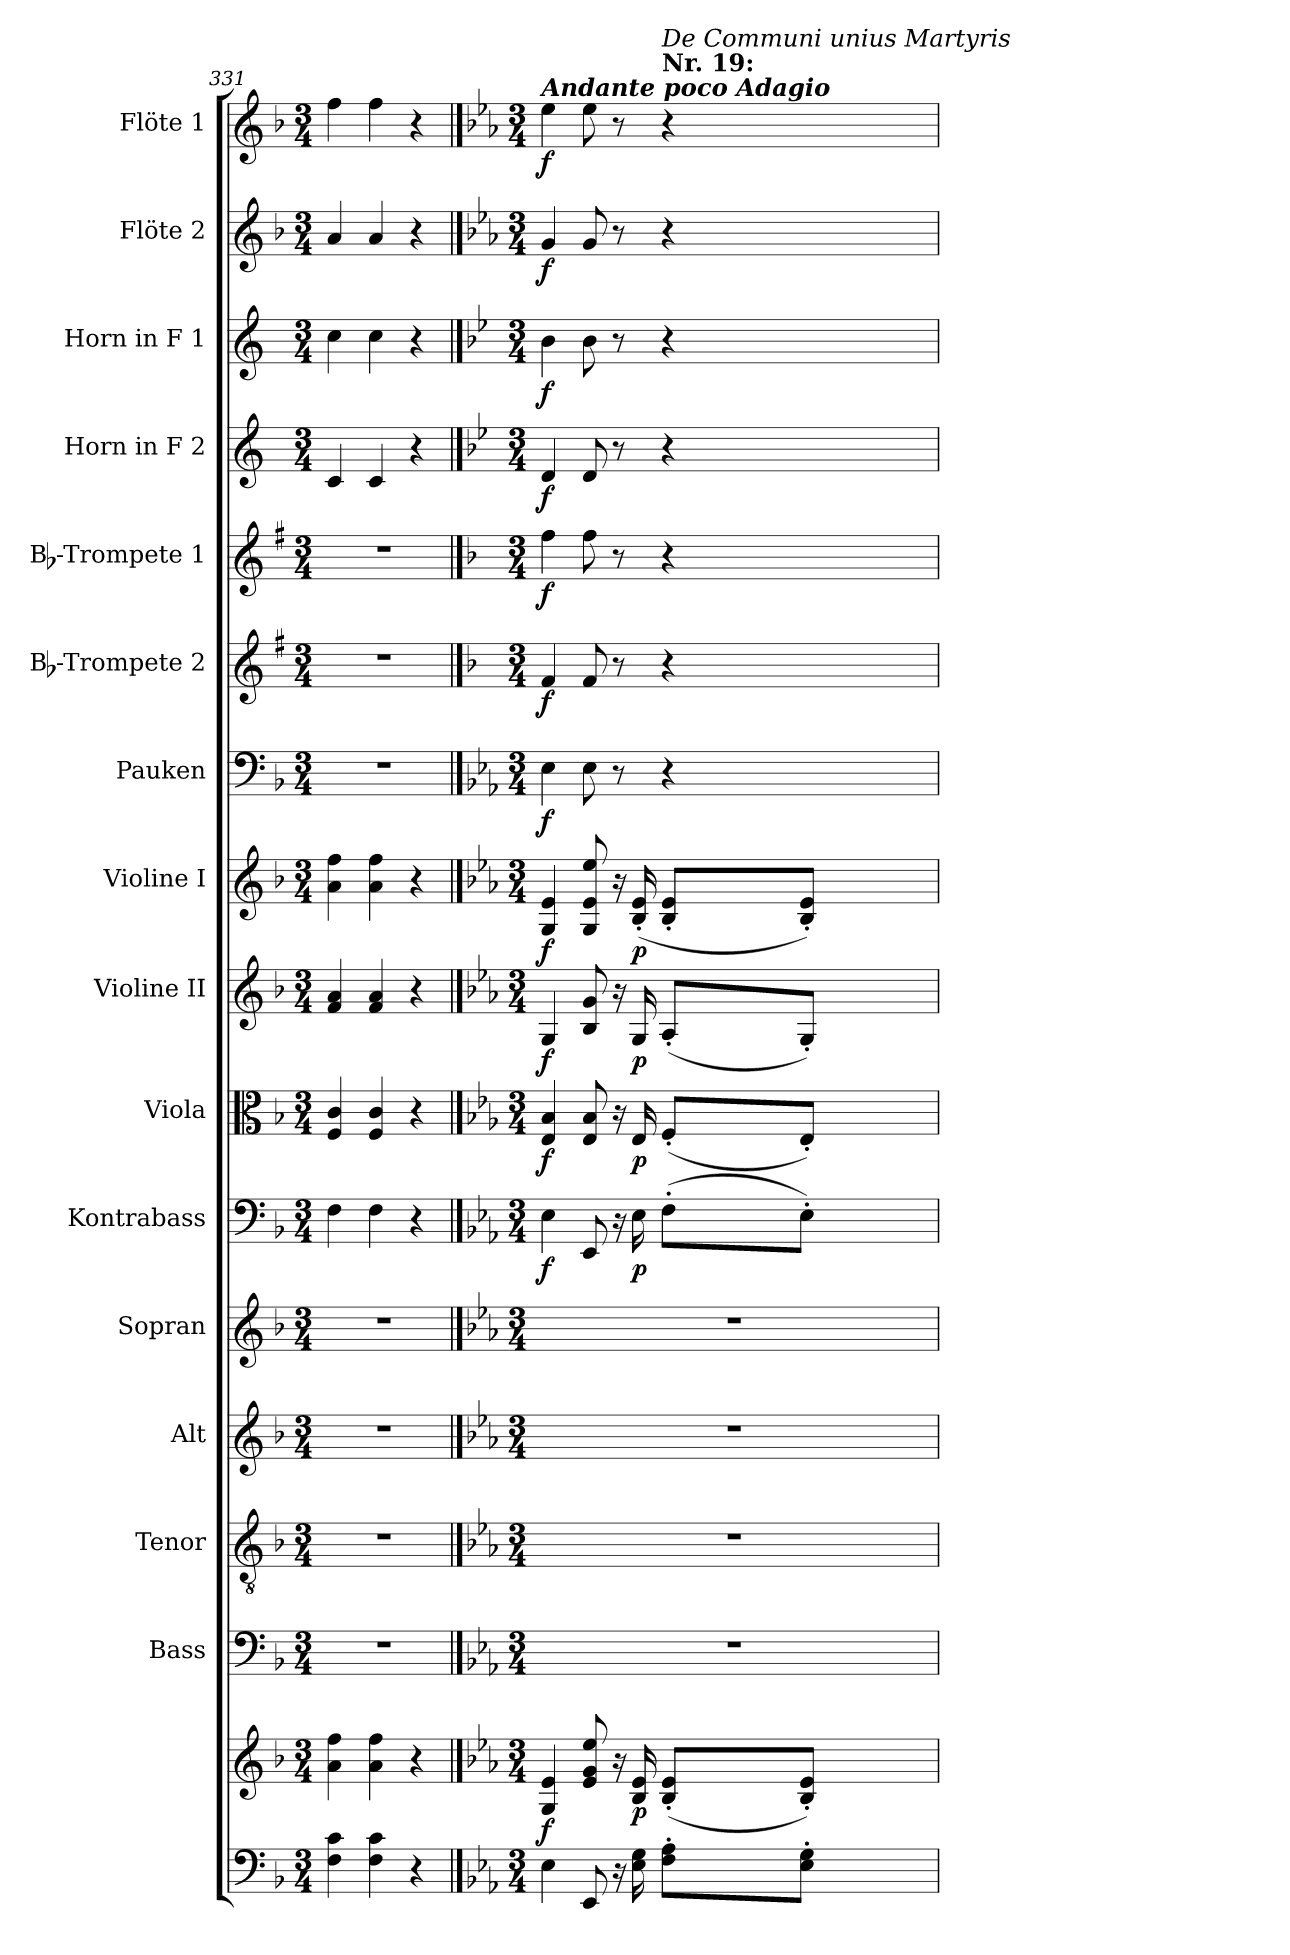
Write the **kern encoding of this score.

**kern	**kern	**dynam	**kern	**kern	**kern	**kern	**kern	**dynam	**kern	**dynam	**kern	**dynam	**kern	**dynam	**kern	**dynam	**kern	**dynam	**kern	**dynam	**kern	**dynam	**kern	**dynam	**kern	**dynam	**kern	**dynam
*part16	*part16	*part16	*part15	*part14	*part13	*part12	*part11	*part11	*part10	*part10	*part9	*part9	*part8	*part8	*part7	*part7	*part6	*part6	*part5	*part5	*part4	*part4	*part3	*part3	*part2	*part2	*part1	*part1
*staff17	*staff16	*staff16/17	*staff15	*staff14	*staff13	*staff12	*staff11	*staff11	*staff10	*staff10	*staff9	*staff9	*staff8	*staff8	*staff7	*staff7	*staff6	*staff6	*staff5	*staff5	*staff4	*staff4	*staff3	*staff3	*staff2	*staff2	*staff1	*staff1
*	*	*	*I"Bass	*I"Tenor	*I"Alt	*I"Sopran	*I"Kontrabass	*	*I"Viola	*	*I"Violine II	*	*I"Violine I	*	*I"Pauken	*	*I"Bb-Trompete 2	*	*I"Bb-Trompete 1	*	*I"Horn in F 2	*	*I"Horn in F 1	*	*I"Flöte 2	*	*I"Flöte 1	*
*	*	*	*I'B.	*I'T.	*I'A.	*I'S.	*I'Kb.	*	*I'Vla.	*	*I'Vl. II	*	*I'Vl. I	*	*I'Pk.	*	*I'Bb Trp. 2	*	*I'Bb Trp. 1	*	*	*	*	*	*I'Fl. 2	*	*I'Fl. 1	*
*clefF4	*clefG2	*	*clefF4	*clefGv2	*clefG2	*clefG2	*clefF4	*	*clefC3	*	*clefG2	*	*clefG2	*	*clefF4	*	*clefG2	*	*clefG2	*	*clefG2	*	*clefG2	*	*clefG2	*	*clefG2	*
*	*	*	*	*	*	*	*ITrd7c12	*	*	*	*	*	*	*	*	*	*ITrd1c2	*	*ITrd1c2	*	*ITrd4c7	*	*ITrd4c7	*	*	*	*	*
*k[b-]	*k[b-]	*	*k[b-]	*k[b-]	*k[b-]	*k[b-]	*k[b-]	*	*k[b-]	*	*k[b-]	*	*k[b-]	*	*k[b-]	*	*k[b-]	*	*k[b-]	*	*k[b-]	*	*k[b-]	*	*k[b-]	*	*k[b-]	*
*F:	*F:	*	*F:	*F:	*F:	*F:	*F:	*	*F:	*	*F:	*	*F:	*	*F:	*	*F:	*	*F:	*	*F:	*	*F:	*	*F:	*	*F:	*
*M3/4	*M3/4	*	*M3/4	*M3/4	*M3/4	*M3/4	*M3/4	*	*M3/4	*	*M3/4	*	*M3/4	*	*M3/4	*	*M3/4	*	*M3/4	*	*M3/4	*	*M3/4	*	*M3/4	*	*M3/4	*
=331	=331	=331	=331	=331	=331	=331	=331	=331	=331	=331	=331	=331	=331	=331	=331	=331	=331	=331	=331	=331	=331	=331	=331	=331	=331	=331	=331	=331
4F\ 4c\	4a\ 4ff\	.	2.r	2.r	2.r	2.r	4FF\	.	4F/ 4c/	.	4f/ 4a/	.	4a\ 4ff\	.	2.r	.	2.r	.	2.r	.	4F/	.	4f\	.	4a/	.	4ff\	.
4F\ 4c\	4a\ 4ff\	.	.	.	.	.	4FF\	.	4F/ 4c/	.	4f/ 4a/	.	4a\ 4ff\	.	.	.	.	.	.	.	4F/	.	4f\	.	4a/	.	4ff\	.
4r	4r	.	.	.	.	.	4r	.	4r	.	4r	.	4r	.	.	.	.	.	.	.	4r	.	4r	.	4r	.	4r	.
!!LO:PB:g=z
==332	==332	==332	==332	==332	==332	==332	==332	==332	==332	==332	==332	==332	==332	==332	==332	==332	==332	==332	==332	==332	==332	==332	==332	==332	==332	==332	==332	==332
*k[b-e-a-]	*k[b-e-a-]	*	*k[b-e-a-]	*k[b-e-a-]	*k[b-e-a-]	*k[b-e-a-]	*k[b-e-a-]	*	*k[b-e-a-]	*	*k[b-e-a-]	*	*k[b-e-a-]	*	*k[b-e-a-]	*	*k[b-e-a-]	*	*k[b-e-a-]	*	*k[b-e-a-]	*	*k[b-e-a-]	*	*k[b-e-a-]	*	*k[b-e-a-]	*
*E-:	*E-:	*	*E-:	*E-:	*E-:	*E-:	*E-:	*	*E-:	*	*E-:	*	*E-:	*	*E-:	*	*E-:	*	*E-:	*	*E-:	*	*E-:	*	*E-:	*	*E-:	*
*M3/4	*M3/4	*	*M3/4	*M3/4	*M3/4	*M3/4	*M3/4	*	*M3/4	*	*M3/4	*	*M3/4	*	*M3/4	*	*M3/4	*	*M3/4	*	*M3/4	*	*M3/4	*	*M3/4	*	*M3/4	*
!	!	!	!	!	!	!	!	!	!	!	!	!	!	!	!	!	!	!	!	!	!	!	!	!	!	!	!LO:TX:a:Bi:t=Andante poco Adagio	!
!	!	!LO:DY:b	!	!	!	!	!	!LO:DY:b	!	!LO:DY:b	!	!LO:DY:b	!	!LO:DY:b	!	!LO:DY:b	!	!LO:DY:b	!	!LO:DY:b	!	!LO:DY:b	!	!LO:DY:b	!	!LO:DY:b	!	!LO:DY:b
4E-\	4G/ 4e-/	f	2.r	2.r	2.r	2.r	4EE-\	f	4E-/ 4B-/	f	4G/	f	4G/ 4e-/	f	4E-\	f	4e-/	f	4ee-\	f	4G/	f	4e-\	f	4g/	f	4ee-\	f
8EE-/	8e-/ 8g/ 8ee-/	.	.	.	.	.	8EEE-/	.	8E-/ 8B-/	.	8B-/ 8g/	.	8G/ 8e-/ 8ee-/	.	8E-\	.	8e-/	.	8ee-\	.	8G/	.	8e-\	.	8g/	.	8ee-\	.
16r	16r	.	.	.	.	.	16r	.	16r	.	16r	.	16r	.	8r	.	8r	.	8r	.	8r	.	8r	.	8r	.	8r	.
!	!	!LO:DY:b	!	!	!	!	!	!LO:DY:b	!	!LO:DY:b	!	!LO:DY:b	!	!LO:DY:b	!	!	!	!	!	!	!	!	!	!	!	!	!	!
16E-\ 16G\	16B-/ 16e-/	p	.	.	.	.	16EE-\	p	16E-/	p	16G/	p	(<16B-/'< 16e-/'<	p	.	.	.	.	.	.	.	.	.	.	.	.	.	.
!	!	!	!	!	!	!	!	!	!	!	!	!	!	!	!	!	!	!	!	!	!	!	!	!	!	!	!LO:TX:a:B:t=Nr. 19&colon;	!
!	!	!	!	!	!	!	!	!	!	!	!	!	!	!	!	!	!	!	!	!	!	!	!	!	!	!	!LO:TX:a:i:t=De Communi unius Martyris	!
8F\'> 8A-\'>L	(<8B-/'< 8e-/'<L	.	.	.	.	.	(>8FF'>\L	.	(<8F'</L	.	(<8A-'</L	.	8B-/'< 8e-/'<L	.	4r	.	4r	.	4r	.	4r	.	4r	.	4r	.	4r	.
8E-\'> 8G\'>J	8B-/'< 8e-/'<J)	.	.	.	.	.	8EE-'>\J)	.	8E-'</J)	.	8G'</J)	.	8B-/'< 8e-/'<J)	.	.	.	.	.	.	.	.	.	.	.	.	.	.	.
=	=	=	=	=	=	=	=	=	=	=	=	=	=	=	=	=	=	=	=	=	=	=	=	=	=	=	=	=
*-	*-	*-	*-	*-	*-	*-	*-	*-	*-	*-	*-	*-	*-	*-	*-	*-	*-	*-	*-	*-	*-	*-	*-	*-	*-	*-	*-	*-
